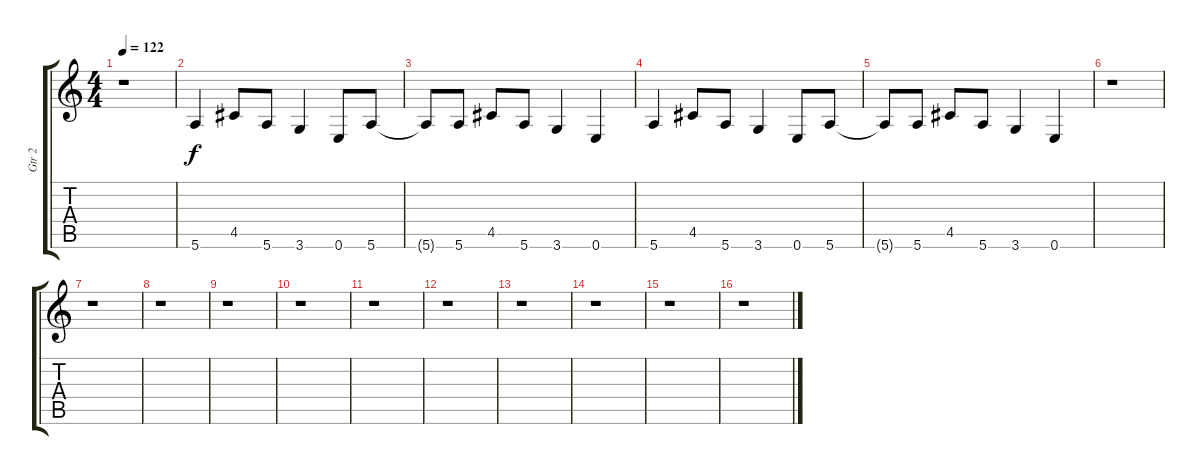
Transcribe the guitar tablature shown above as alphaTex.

\track ("Gtr 2" "Gtr 2") {instrument overdrivenguitar}
\staff {score tabs}
\tuning (E4 B3 G3 D3 A2 E2) {hide}
\ts (4 4)
\tempo 122
\clef g2
\ks c
r.1{dy f} |
5.6.4 4.5.8 5.6.8 3.6.4 0.6.8 5.6.8 |
5.6{t}.8 5.6.8 4.5.8 5.6.8 3.6.4 0.6.4 |
5.6.4 4.5.8 5.6.8 3.6.4 0.6.8 5.6.8 |
5.6{t}.8 5.6.8 4.5.8 5.6.8 3.6.4 0.6.4 |
r.1 |
r.1 |
r.1 |
r.1 |
r.1 |
r.1 |
r.1 |
r.1 |
r.1 |
r.1 |
r.1
